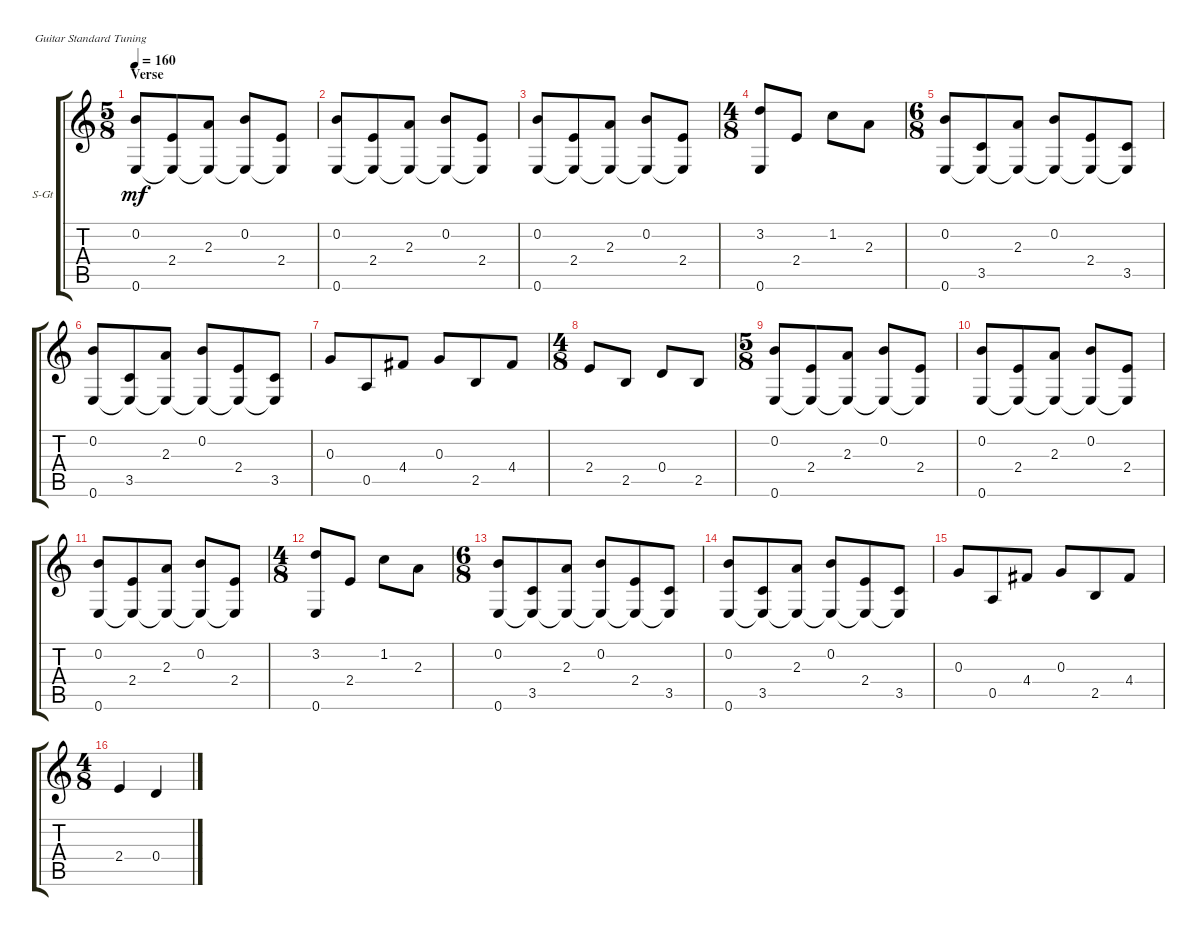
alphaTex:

\defaultSystemsLayout 4
\bracketExtendMode groupsimilarinstruments
\firstSystemTrackNameOrientation horizontal
\otherSystemsTrackNameOrientation horizontal
\track ("Steel Guitar" "S-Gt") {instrument acousticguitarsteel}
\staff {score tabs}
\tuning (E4 B3 G3 D3 A2 E2)
\ts (5 8)
\section ("" "Verse")
\tempo 160
\clef g2
\ks c
(0.2 0.6).8{dy mf} (2.4 0.6{t}).8 (2.3 0.6{t}).8 (0.2 0.6{t}).8 (2.4 0.6{t}).8 |
(0.2 0.6).8 (2.4 0.6{t}).8 (2.3 0.6{t}).8 (0.2 0.6{t}).8 (2.4 0.6{t}).8 |
(0.2 0.6).8 (2.4 0.6{t}).8 (2.3 0.6{t}).8 (0.2 0.6{t}).8 (2.4 0.6{t}).8 |
\ts (4 8)
(3.2 0.6).8 2.4.8 1.2.8 2.3.8 |
\ts (6 8)
(0.2 0.6).8 (3.5 0.6{t}).8 (2.3 0.6{t}).8 (0.2 0.6{t}).8 (2.4 0.6{t}).8 (3.5 0.6{t}).8 |
(0.2 0.6).8 (3.5 0.6{t}).8 (2.3 0.6{t}).8 (0.2 0.6{t}).8 (2.4 0.6{t}).8 (3.5 0.6{t}).8 |
0.3.8 0.5.8 4.4.8 0.3.8 2.5.8 4.4.8 |
\ts (4 8)
2.4.8 2.5.8 0.4.8 2.5.8 |
\ts (5 8)
(0.2 0.6).8 (2.4 0.6{t}).8 (2.3 0.6{t}).8 (0.2 0.6{t}).8 (2.4 0.6{t}).8 |
(0.2 0.6).8 (2.4 0.6{t}).8 (2.3 0.6{t}).8 (0.2 0.6{t}).8 (2.4 0.6{t}).8 |
(0.2 0.6).8 (2.4 0.6{t}).8 (2.3 0.6{t}).8 (0.2 0.6{t}).8 (2.4 0.6{t}).8 |
\ts (4 8)
(3.2 0.6).8 2.4.8 1.2.8 2.3.8 |
\ts (6 8)
(0.2 0.6).8 (3.5 0.6{t}).8 (2.3 0.6{t}).8 (0.2 0.6{t}).8 (2.4 0.6{t}).8 (3.5 0.6{t}).8 |
(0.2 0.6).8 (3.5 0.6{t}).8 (2.3 0.6{t}).8 (0.2 0.6{t}).8 (2.4 0.6{t}).8 (3.5 0.6{t}).8 |
0.3.8 0.5.8 4.4.8 0.3.8 2.5.8 4.4.8 |
\ts (4 8)
2.4.4 0.4.4
